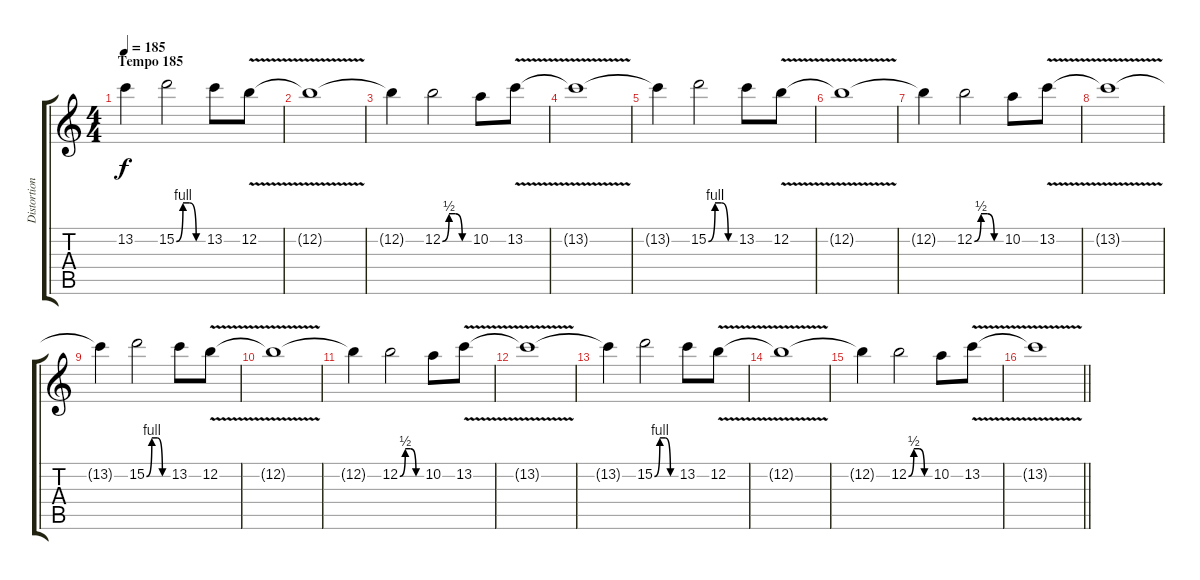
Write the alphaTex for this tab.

\track ("Distortion guitar 3" "Distortion") {instrument distortionguitar}
\staff {score tabs}
\tuning (E4 B3 G3 D3 A2 E2) {hide}
\ts (4 4)
\section ("" "Tempo 185")
\tempo 185
\clef g2
\ks c
13.2{t}.4{dy f} 15.2{be (custom 0 0 15 4 30 4 45 0 60 0)}.2 13.2.8 12.2{v}.8 |
12.2{t}.1 |
12.2{t}.4 12.2{be (custom 0 0 15 2 30 2 45 0 60 0)}.2 10.2.8 13.2{v}.8 |
13.2{t}.1 |
13.2{t}.4 15.2{be (custom 0 0 15 4 30 4 45 0 60 0)}.2 13.2.8 12.2{v}.8 |
12.2{t}.1 |
12.2{t}.4 12.2{be (custom 0 0 15 2 30 2 45 0 60 0)}.2 10.2.8 13.2{v}.8 |
13.2{t}.1 |
13.2{t}.4 15.2{be (custom 0 0 15 4 30 4 45 0 60 0)}.2 13.2.8 12.2{v}.8 |
12.2{t}.1 |
12.2{t}.4 12.2{be (custom 0 0 15 2 30 2 45 0 60 0)}.2 10.2.8 13.2{v}.8 |
13.2{t}.1 |
13.2{t}.4 15.2{be (custom 0 0 15 4 30 4 45 0 60 0)}.2 13.2.8 12.2{v}.8 |
12.2{t}.1 |
12.2{t}.4 12.2{be (custom 0 0 15 2 30 2 45 0 60 0)}.2 10.2.8 13.2{v}.8 |
\barLineRight lightlight
13.2{t}.1
